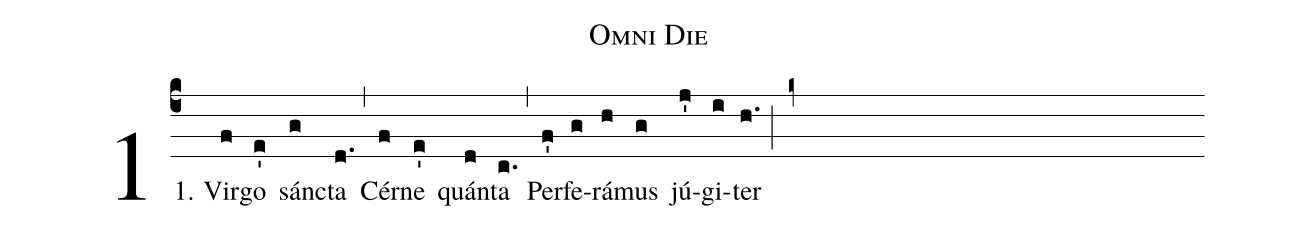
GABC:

name: Omni Die;
def-m1: \grealign;
%%
(c4) 11. Vir([em1]f)go(e') sán([em1]g)cta(d.) (,) Cér([em1]f)ne([em1]e') quán([em1]d)ta([em1]c.) (,) Per([em1]f')fe(g)rá(h)mus([em1]g) jú([em1]j')gi(i)ter(h.) (;k+)
